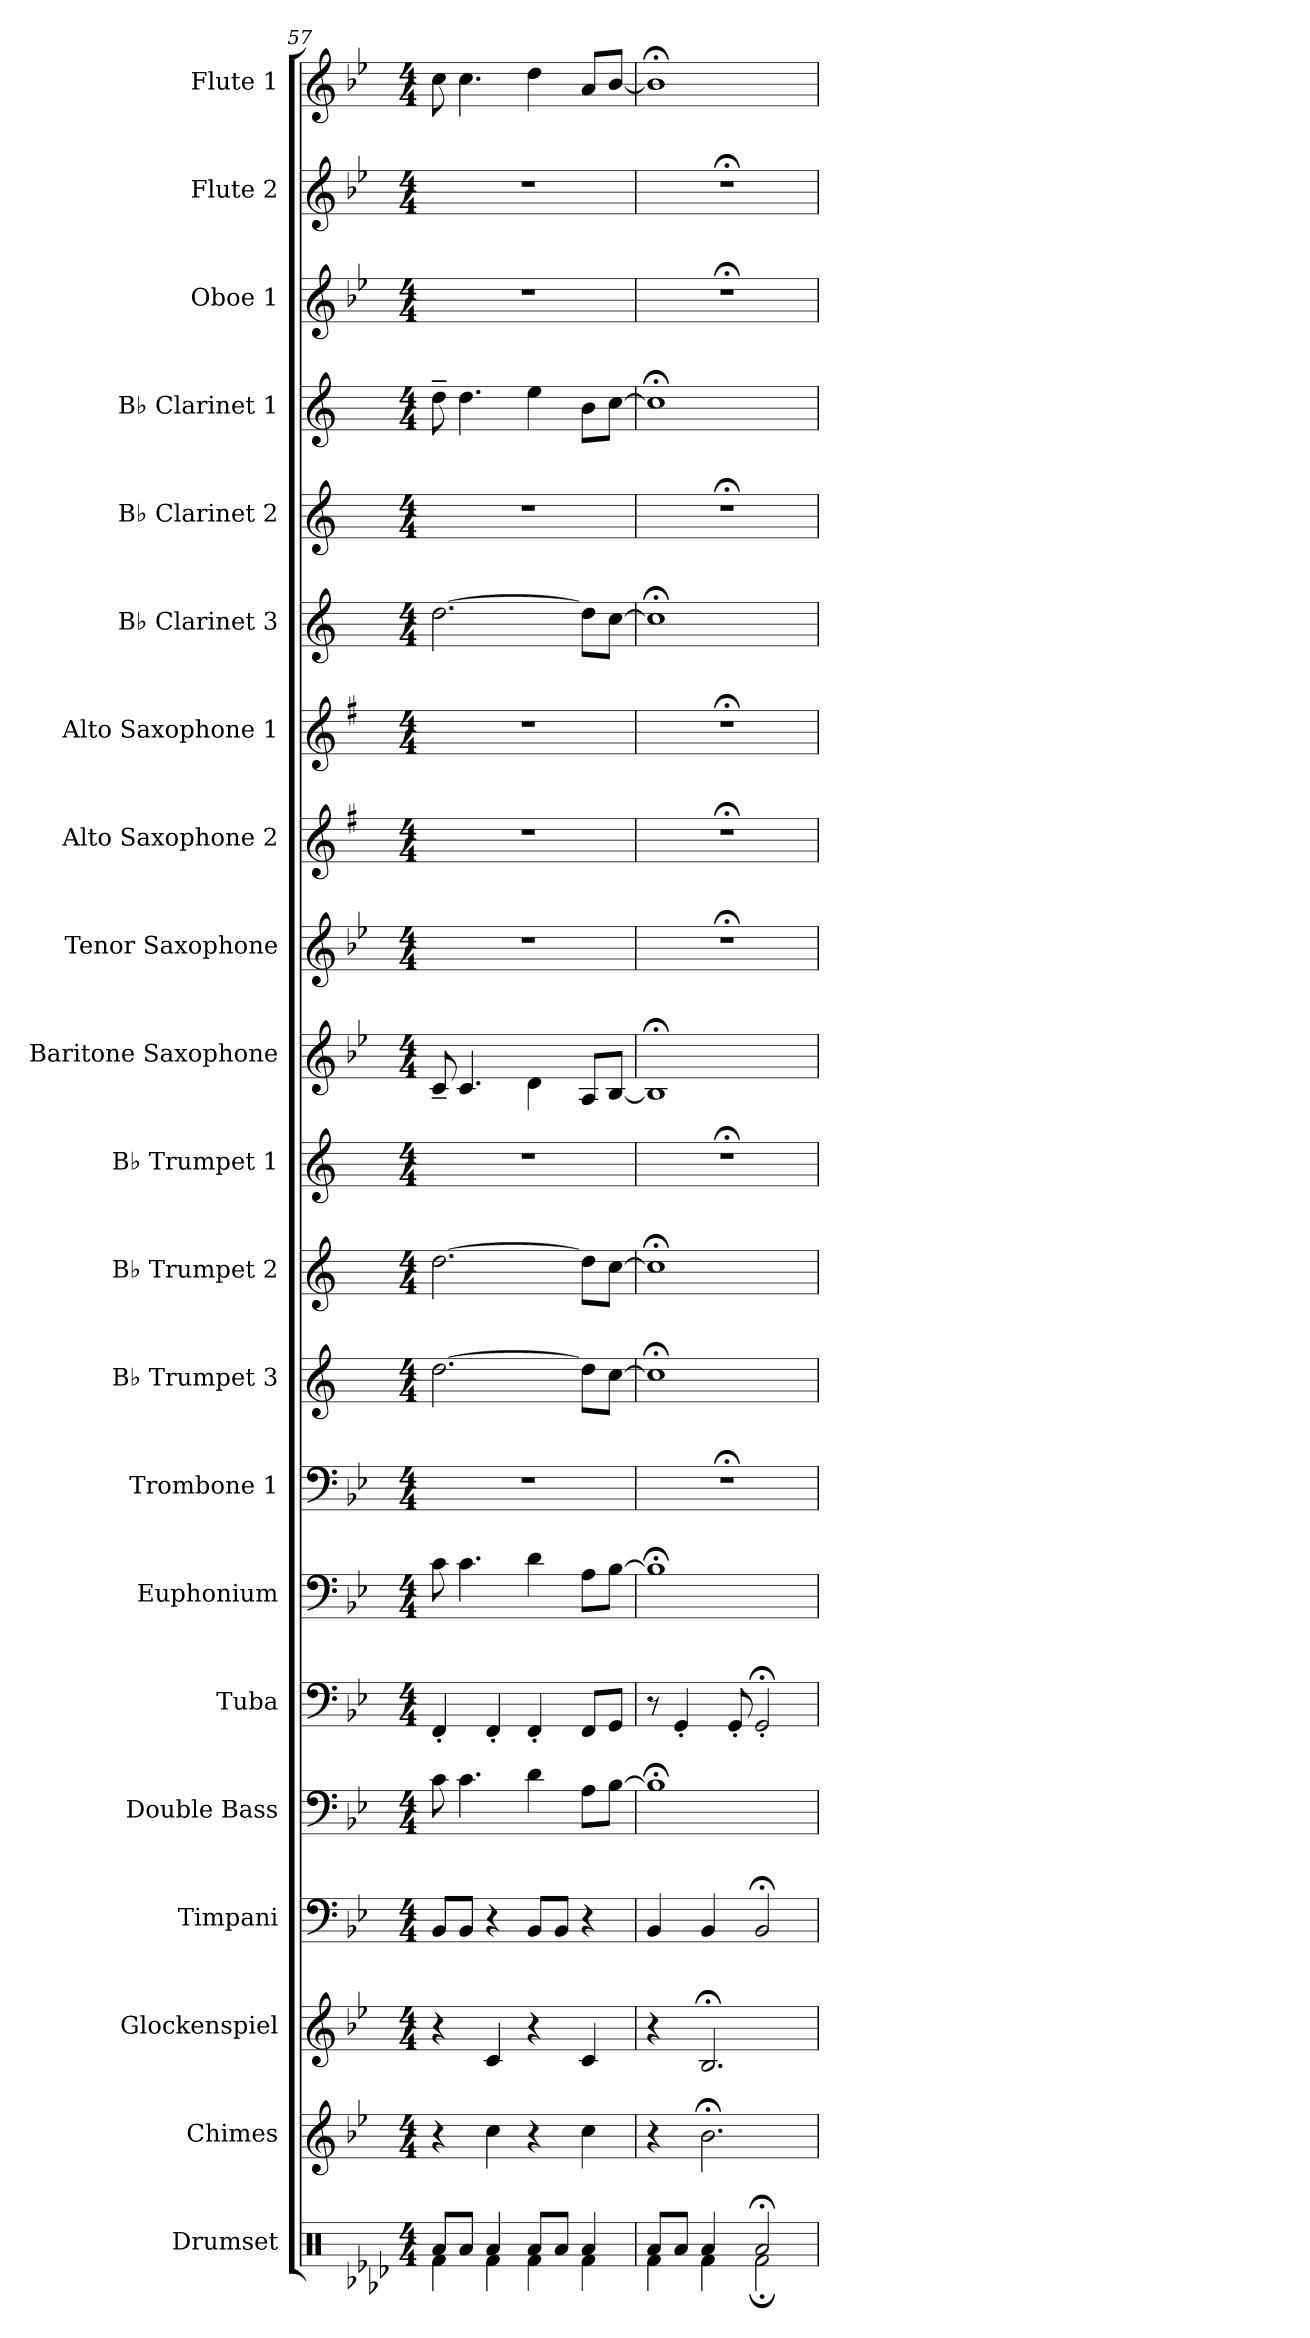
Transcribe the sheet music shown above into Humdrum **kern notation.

**kern	**kern	**kern	**kern	**kern	**kern	**kern	**kern	**kern	**kern	**kern	**kern	**kern	**kern	**kern	**kern	**kern	**kern	**kern	**kern	**kern
*part21	*part20	*part19	*part18	*part17	*part16	*part15	*part14	*part13	*part12	*part11	*part10	*part9	*part8	*part7	*part6	*part5	*part4	*part3	*part2	*part1
*staff21	*staff20	*staff19	*staff18	*staff17	*staff16	*staff15	*staff14	*staff13	*staff12	*staff11	*staff10	*staff9	*staff8	*staff7	*staff6	*staff5	*staff4	*staff3	*staff2	*staff1
*I"Drumset	*I"Chimes	*I"Glockenspiel	*I"Timpani	*I"Double Bass	*I"Tuba	*I"Euphonium	*I"Trombone 1	*I"B♭ Trumpet 3	*I"B♭ Trumpet 2	*I"B♭ Trumpet 1	*I"Baritone Saxophone	*I"Tenor Saxophone	*I"Alto Saxophone 2	*I"Alto Saxophone 1	*I"B♭ Clarinet 3	*I"B♭ Clarinet 2	*I"B♭ Clarinet 1	*I"Oboe 1	*I"Flute 2	*I"Flute 1
*I'D. Set	*I'Cme.	*I'Glk.	*I'Timp.	*I'Db.	*I'Tba.	*I'Euph.	*I'Tbn. 1	*I'B♭ Tpt. 3	*I'B♭ Tpt. 2	*I'B♭ Tpt. 1	*I'Bar. Sax.	*I'T. Sax.	*I'A. Sax. 2	*I'A. Sax. 1	*I'B♭ Cl. 3	*I'B♭ Cl. 2	*I'B♭ Cl. 1	*I'Ob. 1	*I'Fl. 2	*I'Fl. 1
*clefX	*clefG2	*clefG2	*clefF4	*clefF4	*clefF4	*clefF4	*clefF4	*clefG2	*clefG2	*clefG2	*clefG2	*clefG2	*clefG2	*clefG2	*clefG2	*clefG2	*clefG2	*clefG2	*clefG2	*clefG2
*	*	*ITrd-14c-24	*	*ITrd7c12	*	*	*	*ITrd1c2	*ITrd1c2	*ITrd1c2	*ITrd12c21	*ITrd8c14	*ITrd5c9	*ITrd5c9	*ITrd1c2	*ITrd1c2	*ITrd1c2	*	*	*
*k[b-e-a-d-]	*k[b-e-]	*k[b-e-]	*k[b-e-]	*k[b-e-]	*k[b-e-]	*k[b-e-]	*k[b-e-]	*k[b-e-]	*k[b-e-]	*k[b-e-]	*k[b-e-]	*k[b-e-]	*k[b-e-]	*k[b-e-]	*k[b-e-]	*k[b-e-]	*k[b-e-]	*k[b-e-]	*k[b-e-]	*k[b-e-]
*M4/4	*M4/4	*M4/4	*M4/4	*M4/4	*M4/4	*M4/4	*M4/4	*M4/4	*M4/4	*M4/4	*M4/4	*M4/4	*M4/4	*M4/4	*M4/4	*M4/4	*M4/4	*M4/4	*M4/4	*M4/4
=57	=57	=57	=57	=57	=57	=57	=57	=57	=57	=57	=57	=57	=57	=57	=57	=57	=57	=57	=57	=57
*^	*	*	*	*	*	*	*	*	*	*	*	*	*	*	*	*	*	*	*	*
8Ra/L	4Rf\	4r	4r	8BB-/L	8C\	4FF'/	8c\	1r	[2.cc\	[2.cc\	1r	8C~/	1r	1r	1r	[2.cc\	1r	8cc~\	1r	1r	8cc\
8Ra/J	.	.	.	8BB-/J	4.C\	.	4.c\	.	.	.	.	4.C/	.	.	.	.	.	4.cc\	.	.	4.cc\
4Ra/	4Rf\	4cc\	4ccc/	4r	.	4FF'/	.	.	.	.	.	.	.	.	.	.	.	.	.	.	.
8Ra/L	4Rf\	4r	4r	8BB-/L	4D\	4FF'/	4d\	.	.	.	.	4D\	.	.	.	.	.	4dd\	.	.	4dd\
8Ra/J	.	.	.	8BB-/J	.	.	.	.	.	.	.	.	.	.	.	.	.	.	.	.	.
4Ra/	4Rf\	4cc\	4ccc/	4r	8AA\L	8FF/L	8A\L	.	8cc\L]	8cc\L]	.	8AA/L	.	.	.	8cc\L]	.	8a\L	.	.	8a/L
.	.	.	.	.	[8BB-\J	8GG/J	[8B-\J	.	[8b-\J	[8b-\J	.	[8BB-/J	.	.	.	[8b-\J	.	[8b-\J	.	.	[8b-/J
=58	=58	=58	=58	=58	=58	=58	=58	=58	=58	=58	=58	=58	=58	=58	=58	=58	=58	=58	=58	=58	=58
8Ra/L	4Rf\	4r	4r	4BB-/	1BB-;<]	8r	1B-;<]	1r;<	1b-;<]	1b-;<]	1r;<	1BB-;<]	1r;<	1r;<	1r;<	1b-;<]	1r;<	1b-;<]	1r;<	1r;<	1b-;<]
8Ra/J	.	.	.	.	.	4GG'/	.	.	.	.	.	.	.	.	.	.	.	.	.	.	.
4Ra/	4Rf\	2.b-;<\	2.bb-;</	4BB-/	.	.	.	.	.	.	.	.	.	.	.	.	.	.	.	.	.
.	.	.	.	.	.	8GG'/	.	.	.	.	.	.	.	.	.	.	.	.	.	.	.
2Ra;</	2Rf;\	.	.	2BB-;</	.	2GG;<'/	.	.	.	.	.	.	.	.	.	.	.	.	.	.	.
*v	*v	*	*	*	*	*	*	*	*	*	*	*	*	*	*	*	*	*	*	*	*
=	=	=	=	=	=	=	=	=	=	=	=	=	=	=	=	=	=	=	=	=
*-	*-	*-	*-	*-	*-	*-	*-	*-	*-	*-	*-	*-	*-	*-	*-	*-	*-	*-	*-	*-
